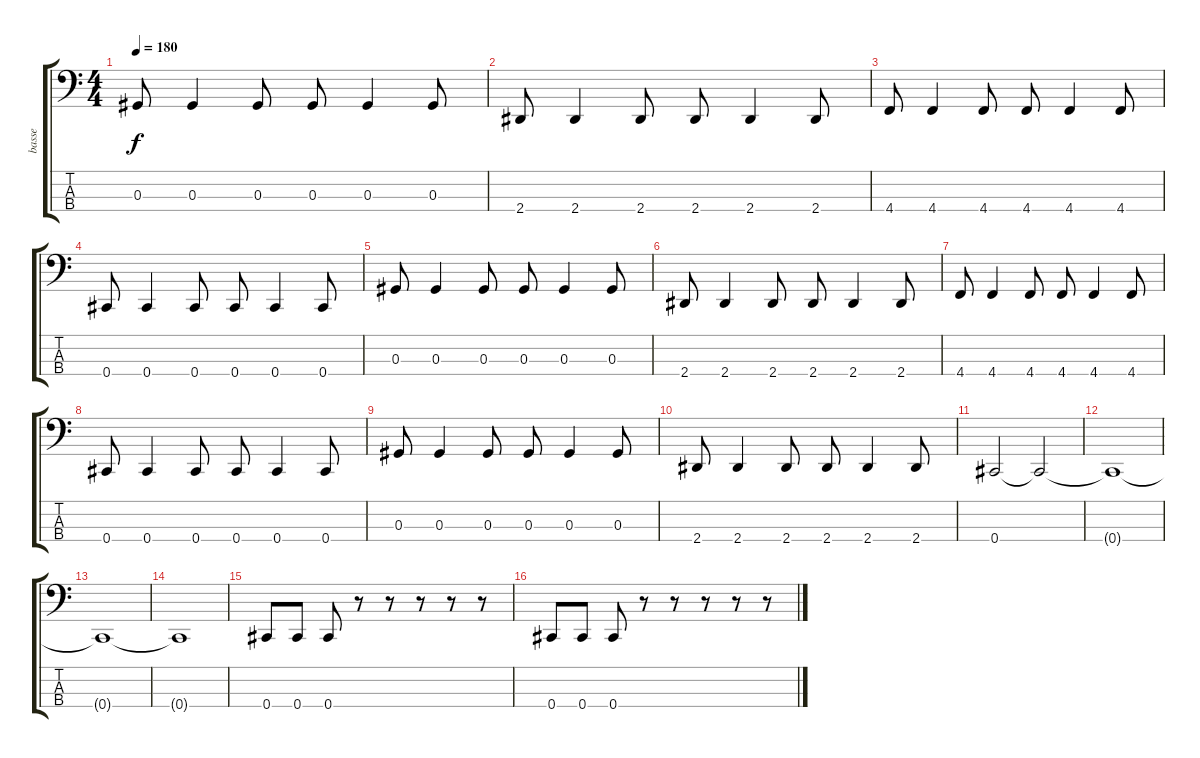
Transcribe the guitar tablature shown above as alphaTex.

\track ("basse" "basse") {instrument electricbasspick}
\staff {score tabs}
\tuning (Gb2 Db2 Ab1 Db1) {hide}
\ts (4 4)
\tempo 180
\clef f4
\ks c
0.3.8{dy f} 0.3.4 0.3.8 0.3.8 0.3.4 0.3.8 |
2.4.8 2.4.4 2.4.8 2.4.8 2.4.4 2.4.8 |
4.4.8 4.4.4 4.4.8 4.4.8 4.4.4 4.4.8 |
0.4.8 0.4.4 0.4.8 0.4.8 0.4.4 0.4.8 |
0.3.8 0.3.4 0.3.8 0.3.8 0.3.4 0.3.8 |
2.4.8 2.4.4 2.4.8 2.4.8 2.4.4 2.4.8 |
4.4.8 4.4.4 4.4.8 4.4.8 4.4.4 4.4.8 |
0.4.8 0.4.4 0.4.8 0.4.8 0.4.4 0.4.8 |
0.3.8 0.3.4 0.3.8 0.3.8 0.3.4 0.3.8 |
2.4.8 2.4.4 2.4.8 2.4.8 2.4.4 2.4.8 |
0.4.2 0.4{t}.2 |
0.4{t}.1 |
0.4{t}.1 |
0.4{t}.1 |
0.4.8 0.4.8 0.4.8 r.8 r.8 r.8 r.8 r.8 |
0.4.8 0.4.8 0.4.8 r.8 r.8 r.8 r.8 r.8
